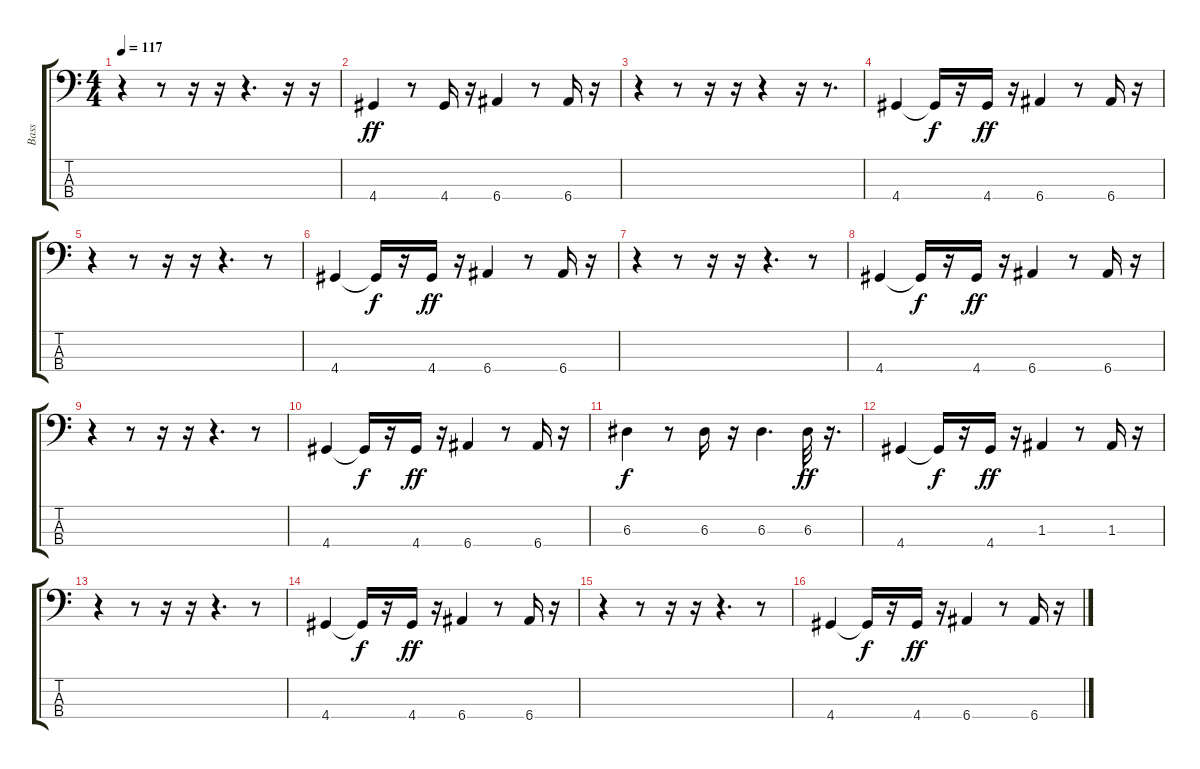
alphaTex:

\track ("Bass" "Bass") {instrument acousticbass}
\staff {score tabs}
\tuning (G2 D2 A1 E1) {hide}
\ts (4 4)
\tempo 117
\clef f4
\ks c
r.4{dy ff} r.8 r.16 r.16 r.4{d} r.16 r.16 |
4.4.4 r.8 4.4.16 r.16 6.4.4 r.8 6.4.16 r.16 |
r.4 r.8 r.16 r.16 r.4 r.16 r.8{d} |
4.4.4 4.4{t}.16{dy f} r.16 4.4.16{dy ff} r.16 6.4.4 r.8 6.4.16 r.16 |
r.4 r.8 r.16 r.16 r.4{d} r.8 |
4.4.4 4.4{t}.16{dy f} r.16 4.4.16{dy ff} r.16 6.4.4 r.8 6.4.16 r.16 |
r.4 r.8 r.16 r.16 r.4{d} r.8 |
4.4.4 4.4{t}.16{dy f} r.16 4.4.16{dy ff} r.16 6.4.4 r.8 6.4.16 r.16 |
r.4 r.8 r.16 r.16 r.4{d} r.8 |
4.4.4 4.4{t}.16{dy f} r.16 4.4.16{dy ff} r.16 6.4.4 r.8 6.4.16 r.16 |
6.3.4{dy f} r.8 6.3.16 r.16 6.3.4{d} 6.3.32{dy ff} r.16{d} |
4.4.4 4.4{t}.16{dy f} r.16 4.4.16{dy ff} r.16 1.3.4 r.8 1.3.16 r.16 |
r.4 r.8 r.16 r.16 r.4{d} r.8 |
4.4.4 4.4{t}.16{dy f} r.16 4.4.16{dy ff} r.16 6.4.4 r.8 6.4.16 r.16 |
r.4 r.8 r.16 r.16 r.4{d} r.8 |
4.4.4 4.4{t}.16{dy f} r.16 4.4.16{dy ff} r.16 6.4.4 r.8 6.4.16 r.16
